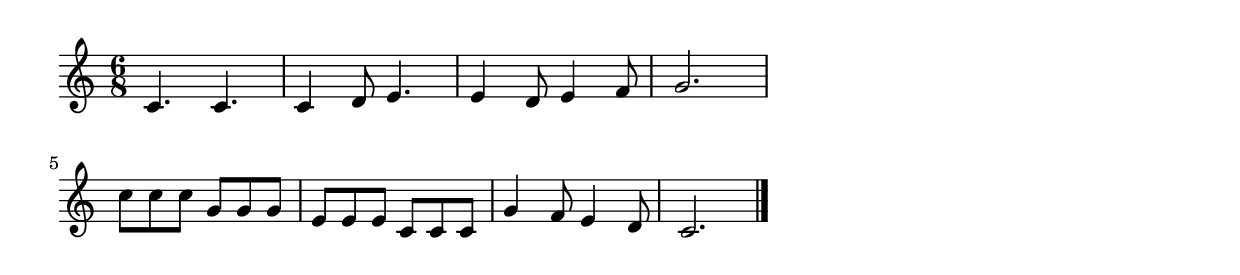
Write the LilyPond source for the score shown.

\version "2.24.4"

\score {
  \relative c' {
    \time 6/8
    c4. c4. | c4 d8 e4. | e4 d8 e4 f8 | g2. | \break
    c8[ c8 c8] g8[ g8 g8] | e8[ e8 e8] c8[ c8 c8] | g'4 f8 e4 d8 | c2. \bar "|."
  }

  \layout {
    \autoBreaksOff
    indent = #0
    line-width = #120
  }

  \midi {
    \tempo 4. = 108
  }
}
